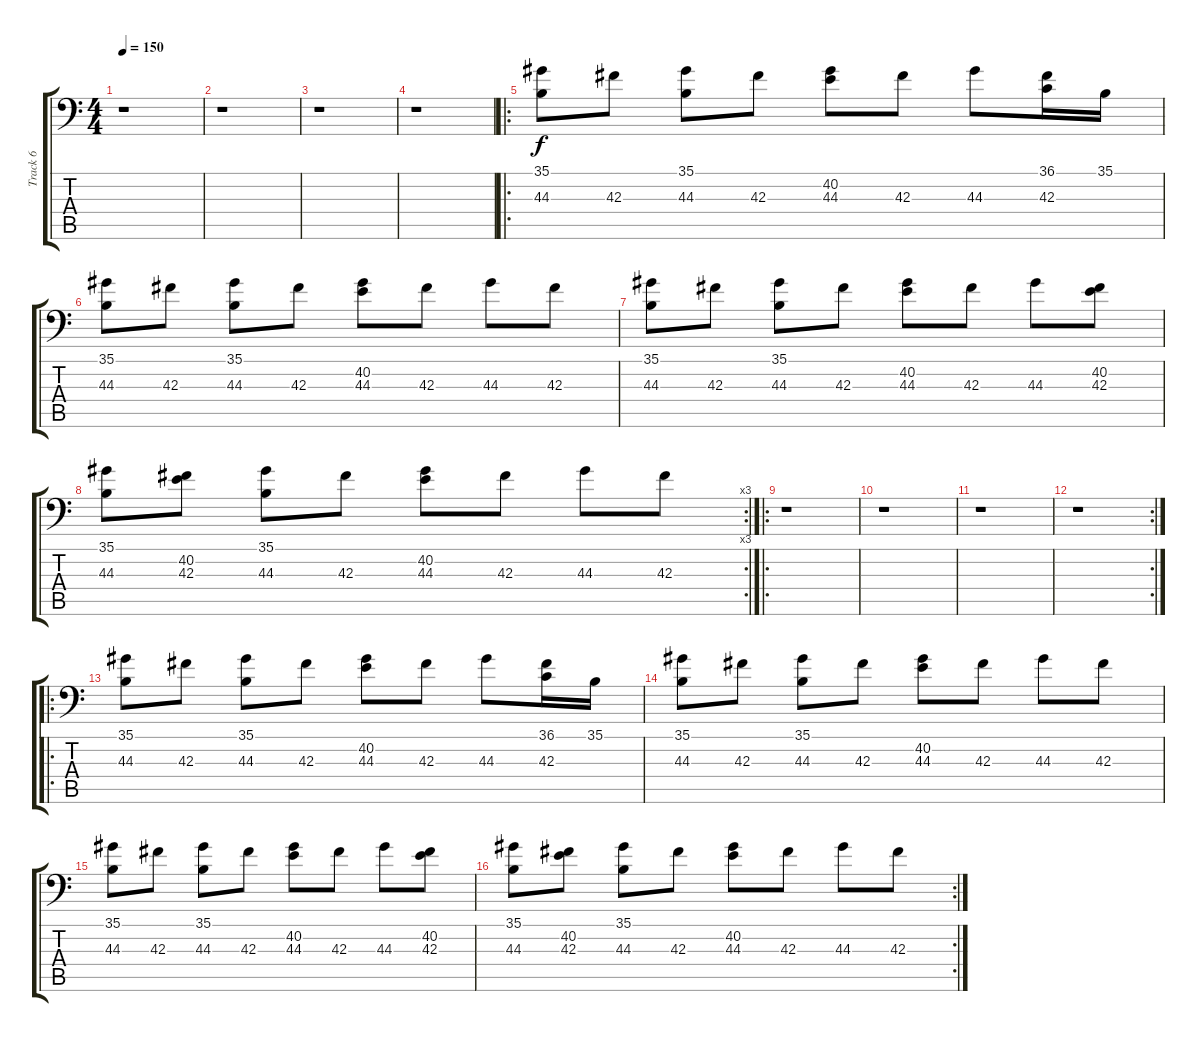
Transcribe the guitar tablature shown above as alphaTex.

\track ("Track 6" "Track 6") {instrument acousticgrandpiano}
\staff {score tabs}
\tuning (C-1 C-1 C-1 C-1 C-1 C-1) {hide}
\ts (4 4)
\tempo 150
\clef f4
\ks c
r.1{dy f} |
r.1 |
r.1 |
r.1 |
\ro
(35.1 44.3).8 42.3.8 (35.1 44.3).8 42.3.8 (40.2 44.3).8 42.3.8 44.3.8 (36.1 42.3).16 35.1.16 |
(35.1 44.3).8 42.3.8 (35.1 44.3).8 42.3.8 (40.2 44.3).8 42.3.8 44.3.8 42.3.8 |
(35.1 44.3).8 42.3.8 (35.1 44.3).8 42.3.8 (40.2 44.3).8 42.3.8 44.3.8 (40.2 42.3).8 |
\rc 3
(35.1 44.3).8 (40.2 42.3).8 (35.1 44.3).8 42.3.8 (40.2 44.3).8 42.3.8 44.3.8 42.3.8 |
\ro
r.1 |
r.1 |
r.1 |
\rc 2
r.1 |
\ro
(35.1 44.3).8 42.3.8 (35.1 44.3).8 42.3.8 (40.2 44.3).8 42.3.8 44.3.8 (36.1 42.3).16 35.1.16 |
(35.1 44.3).8 42.3.8 (35.1 44.3).8 42.3.8 (40.2 44.3).8 42.3.8 44.3.8 42.3.8 |
(35.1 44.3).8 42.3.8 (35.1 44.3).8 42.3.8 (40.2 44.3).8 42.3.8 44.3.8 (40.2 42.3).8 |
\rc 2
(35.1 44.3).8 (40.2 42.3).8 (35.1 44.3).8 42.3.8 (40.2 44.3).8 42.3.8 44.3.8 42.3.8
